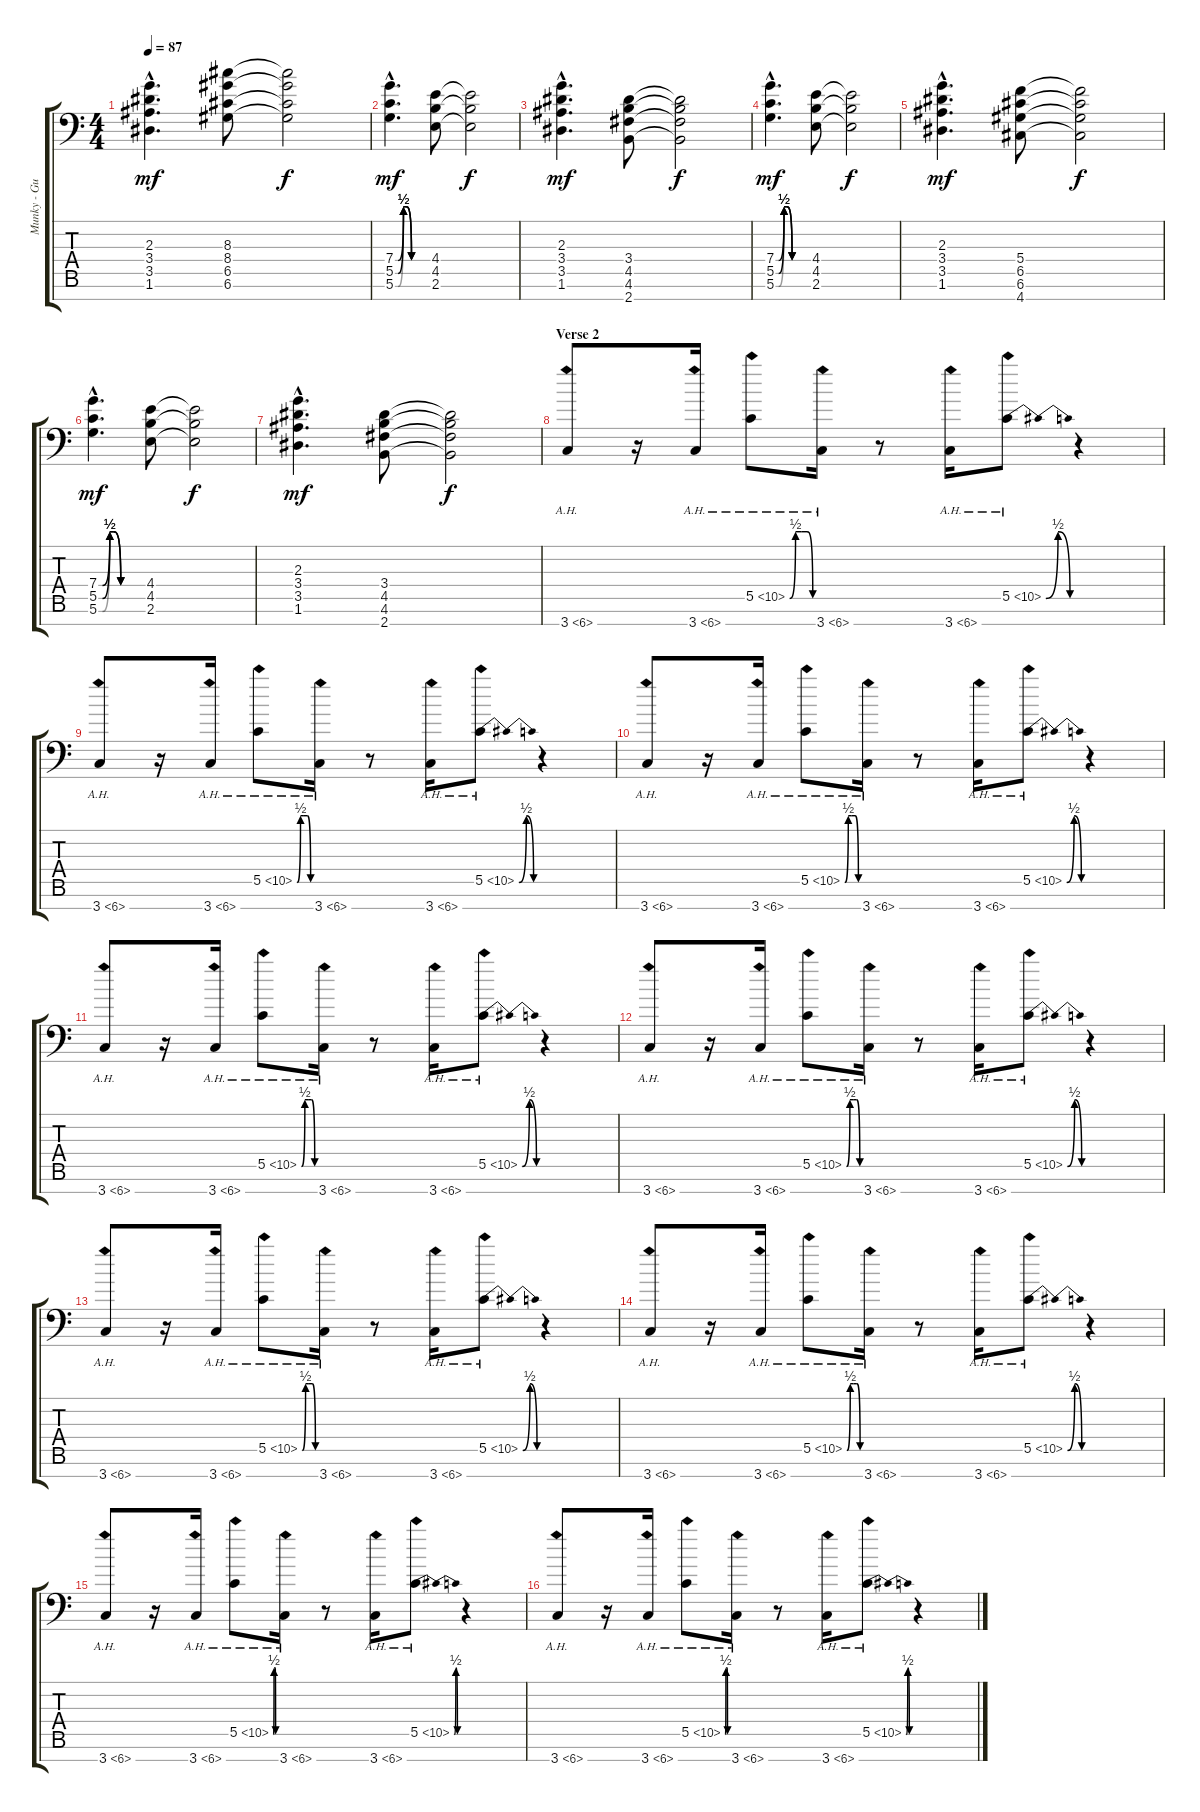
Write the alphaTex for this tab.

\track ("Munky - Guitar" "Munky - Gu") {instrument distortionguitar}
\staff {score tabs}
\tuning (D4 A3 F3 C3 G2 D2 A1) {hide}
\ts (4 4)
\tempo 87
\clef f4
\ks c
(2.3{hac} 3.4{hac} 3.5{hac} 1.6{hac}).4{d dy mf} (8.3 8.4 6.5 6.6).8 (8.3{t} 8.4{t} 6.5{t} 6.6{t}).2{dy f} |
(7.4{be (custom 0 0 5 0 15 2 20 2 30 0 60 0) hac} 5.5{be (custom 0 0 5 0 15 2 20 2 30 0 60 0) hac} 5.6{be (custom 0 0 5 0 15 2 20 2 30 0 60 0) hac}).4{d dy mf} (4.4 4.5 2.6).8 (4.4{t} 4.5{t} 2.6{t}).2{dy f} |
(2.3{hac} 3.4{hac} 3.5{hac} 1.6{hac}).4{d dy mf} (3.4 4.5 4.6 2.7).8 (3.4{t} 4.5{t} 4.6{t} 2.7{t}).2{dy f} |
(7.4{be (custom 0 0 5 0 15 2 20 2 30 0 60 0) hac} 5.5{be (custom 0 0 5 0 15 2 20 2 30 0 60 0) hac} 5.6{be (custom 0 0 5 0 15 2 20 2 30 0 60 0) hac}).4{d dy mf} (4.4 4.5 2.6).8 (4.4{t} 4.5{t} 2.6{t}).2{dy f} |
(2.3{hac} 3.4{hac} 3.5{hac} 1.6{hac}).4{d dy mf} (5.4 6.5 6.6 4.7).8 (5.4{t} 6.5{t} 6.6{t} 4.7{t}).2{dy f} |
(7.4{be (custom 0 0 5 0 15 2 20 2 30 0 60 0) hac} 5.5{be (custom 0 0 5 0 15 2 20 2 30 0 60 0) hac} 5.6{be (custom 0 0 5 0 15 2 20 2 30 0 60 0) hac}).4{d dy mf} (4.4 4.5 2.6).8 (4.4{t} 4.5{t} 2.6{t}).2{dy f} |
(2.3{hac} 3.4{hac} 3.5{hac} 1.6{hac}).4{d dy mf} (3.4 4.5 4.6 2.7).8 (3.4{t} 4.5{t} 4.6{t} 2.7{t}).2{dy f} |
\section ("" "Verse 2")
3.7{ah 3}.8{volume 6 instrument guitarharmonics} r.16 3.7{ah 3}.16 5.5{be (custom 0 0 15 2 30 2 45 2 60 0) ah 5}.8 3.7{ah 3}.16 r.8 3.7{ah 3}.16 5.5{be (bendrelease 0 0 20 2 39 2 60 0) ah 5}.8 r.4 |
3.7{ah 3}.8 r.16 3.7{ah 3}.16 5.5{be (custom 0 0 15 2 30 2 45 2 60 0) ah 5}.8 3.7{ah 3}.16 r.8 3.7{ah 3}.16 5.5{be (bendrelease 0 0 20 2 39 2 60 0) ah 5}.8 r.4 |
3.7{ah 3}.8 r.16 3.7{ah 3}.16 5.5{be (custom 0 0 15 2 30 2 45 2 60 0) ah 5}.8 3.7{ah 3}.16 r.8 3.7{ah 3}.16 5.5{be (bendrelease 0 0 20 2 39 2 60 0) ah 5}.8 r.4 |
3.7{ah 3}.8 r.16 3.7{ah 3}.16 5.5{be (custom 0 0 15 2 30 2 45 2 60 0) ah 5}.8 3.7{ah 3}.16 r.8 3.7{ah 3}.16 5.5{be (bendrelease 0 0 20 2 39 2 60 0) ah 5}.8 r.4 |
3.7{ah 3}.8 r.16 3.7{ah 3}.16 5.5{be (custom 0 0 15 2 30 2 45 2 60 0) ah 5}.8 3.7{ah 3}.16 r.8 3.7{ah 3}.16 5.5{be (bendrelease 0 0 20 2 39 2 60 0) ah 5}.8 r.4 |
3.7{ah 3}.8 r.16 3.7{ah 3}.16 5.5{be (custom 0 0 15 2 30 2 45 2 60 0) ah 5}.8 3.7{ah 3}.16 r.8 3.7{ah 3}.16 5.5{be (bendrelease 0 0 20 2 39 2 60 0) ah 5}.8 r.4 |
3.7{ah 3}.8 r.16 3.7{ah 3}.16 5.5{be (custom 0 0 15 2 30 2 45 2 60 0) ah 5}.8 3.7{ah 3}.16 r.8 3.7{ah 3}.16 5.5{be (bendrelease 0 0 20 2 39 2 60 0) ah 5}.8 r.4 |
3.7{ah 3}.8 r.16 3.7{ah 3}.16 5.5{be (custom 0 0 15 2 30 2 45 2 60 0) ah 5}.8 3.7{ah 3}.16 r.8 3.7{ah 3}.16 5.5{be (bendrelease 0 0 20 2 40 2 60 0) ah 5}.8 r.4 |
3.7{ah 3}.8 r.16 3.7{ah 3}.16 5.5{be (custom 0 0 15 2 30 2 45 2 60 0) ah 5}.8 3.7{ah 3}.16 r.8 3.7{ah 3}.16 5.5{be (bendrelease 0 0 20 2 39 2 60 0) ah 5}.8 r.4
